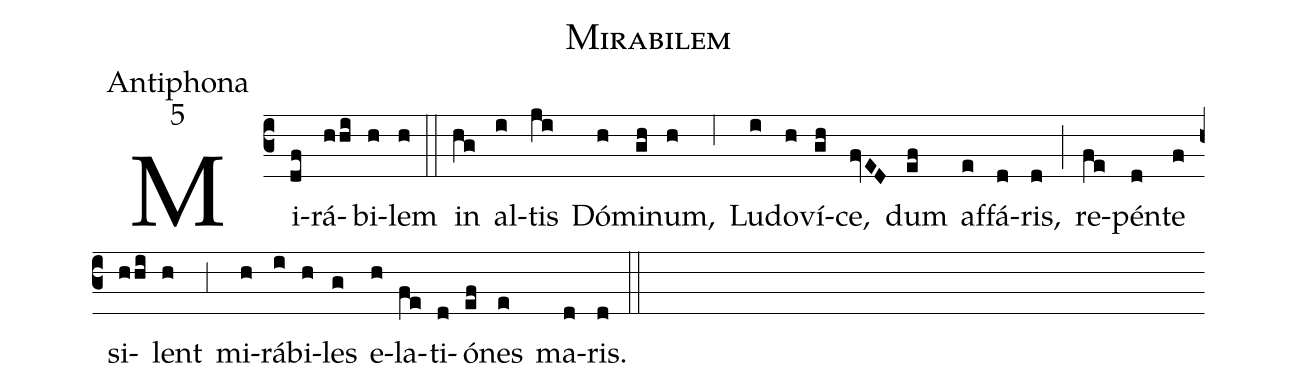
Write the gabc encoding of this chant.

name:Mirabilem;
office-part:Antiphona;
mode:5;
%%
(c3) Mi(df)rá(hhi)bi(h)lem(h) (::)
in(hg) al(i)tis(ji) Dó(h)mi(gh)num,(h) (,6) Lu(i)do(h)ví(gh)ce,(fvED) dum(ef) af(e)fá(d)ris,(d) (;) re(fe)pén(d)te(f) si(hhi)lent(h) (,3) mi(h)rá(i)bi(h)les(g) e(h)la(fe)ti(d)ó(ef)nes(e) ma(d)ris.(d) (::)
